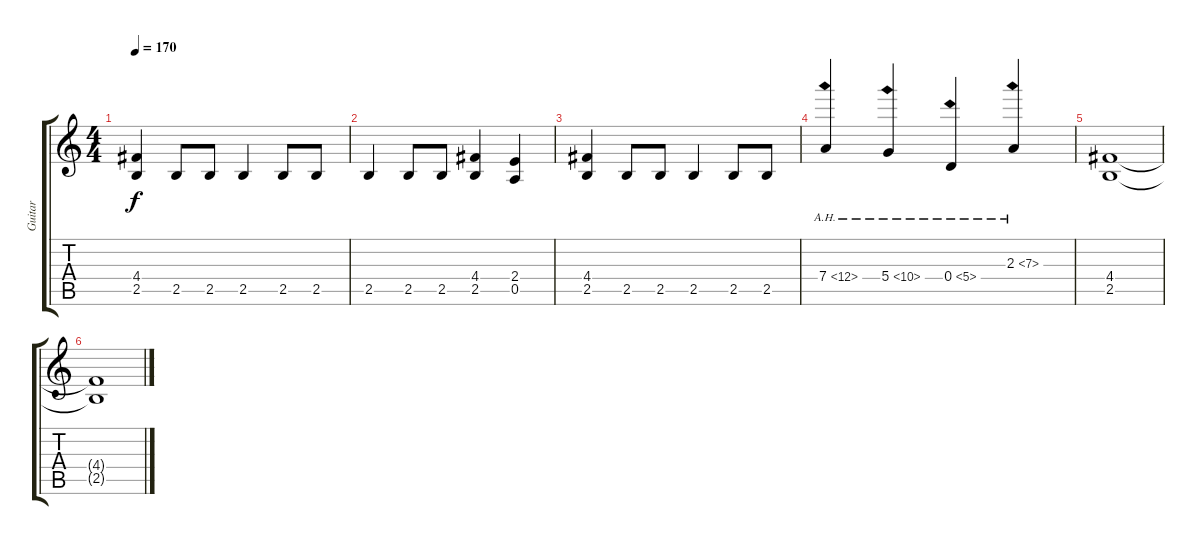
\track ("Guitar" "Guitar") {instrument overdrivenguitar}
\staff {score tabs}
\tuning (E4 B3 G3 D3 A2 E2) {hide}
\ts (4 4)
\tempo 170
\clef g2
\ks c
(4.4 2.5).4{dy f} 2.5.8 2.5.8 2.5.4 2.5.8 2.5.8 |
2.5.4 2.5.8 2.5.8 (4.4 2.5).4 (2.4 0.5).4 |
(4.4 2.5).4 2.5.8 2.5.8 2.5.4 2.5.8 2.5.8 |
7.4{ah 5}.4 5.4{ah 5}.4 0.4{ah 5}.4 2.3{ah 5}.4 |
(4.4 2.5).1 |
(4.4{t} 2.5{t}).1
